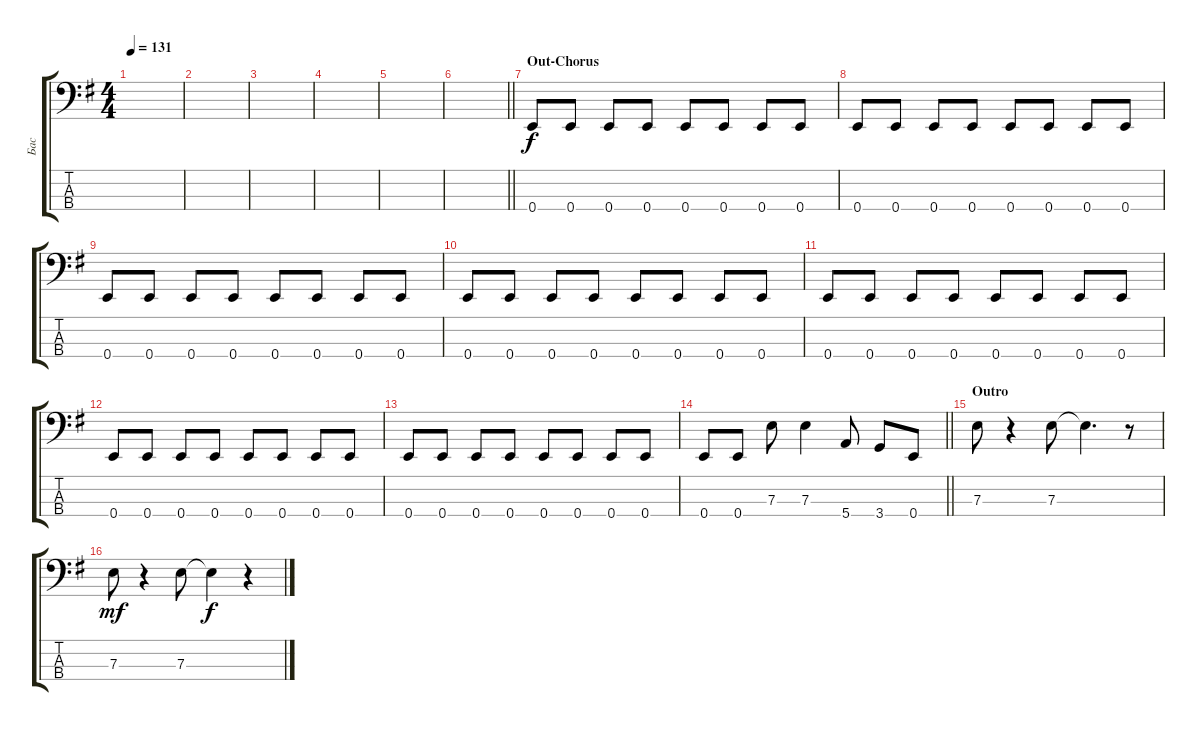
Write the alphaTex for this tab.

\track ("Бас" "Бас") {instrument electricbassfinger}
\staff {score tabs}
\tuning (G2 D2 A1 E1) {hide}
\ts (4 4)
\tempo 131
\clef f4
\ks eminor
|
|
|
|
|
\barLineRight lightlight
|
\section ("" "Out-Chorus")
0.4.8 0.4.8 0.4.8 0.4.8 0.4.8 0.4.8 0.4.8 0.4.8 |
0.4.8 0.4.8 0.4.8 0.4.8 0.4.8 0.4.8 0.4.8 0.4.8 |
0.4.8 0.4.8 0.4.8 0.4.8 0.4.8 0.4.8 0.4.8 0.4.8 |
0.4.8 0.4.8 0.4.8 0.4.8 0.4.8 0.4.8 0.4.8 0.4.8 |
0.4.8 0.4.8 0.4.8 0.4.8 0.4.8 0.4.8 0.4.8 0.4.8 |
0.4.8 0.4.8 0.4.8 0.4.8 0.4.8 0.4.8 0.4.8 0.4.8 |
0.4.8 0.4.8 0.4.8 0.4.8 0.4.8 0.4.8 0.4.8 0.4.8 |
\barLineRight lightlight
0.4.8 0.4.8 7.3.8 7.3.4 5.4.8 3.4.8 0.4.8 |
\section ("" "Outro")
7.3.8 r.4 7.3.8 7.3{t}.4{d dy f} r.8 |
7.3.8{dy mf} r.4 7.3.8 7.3{t}.4{dy f} r.4
